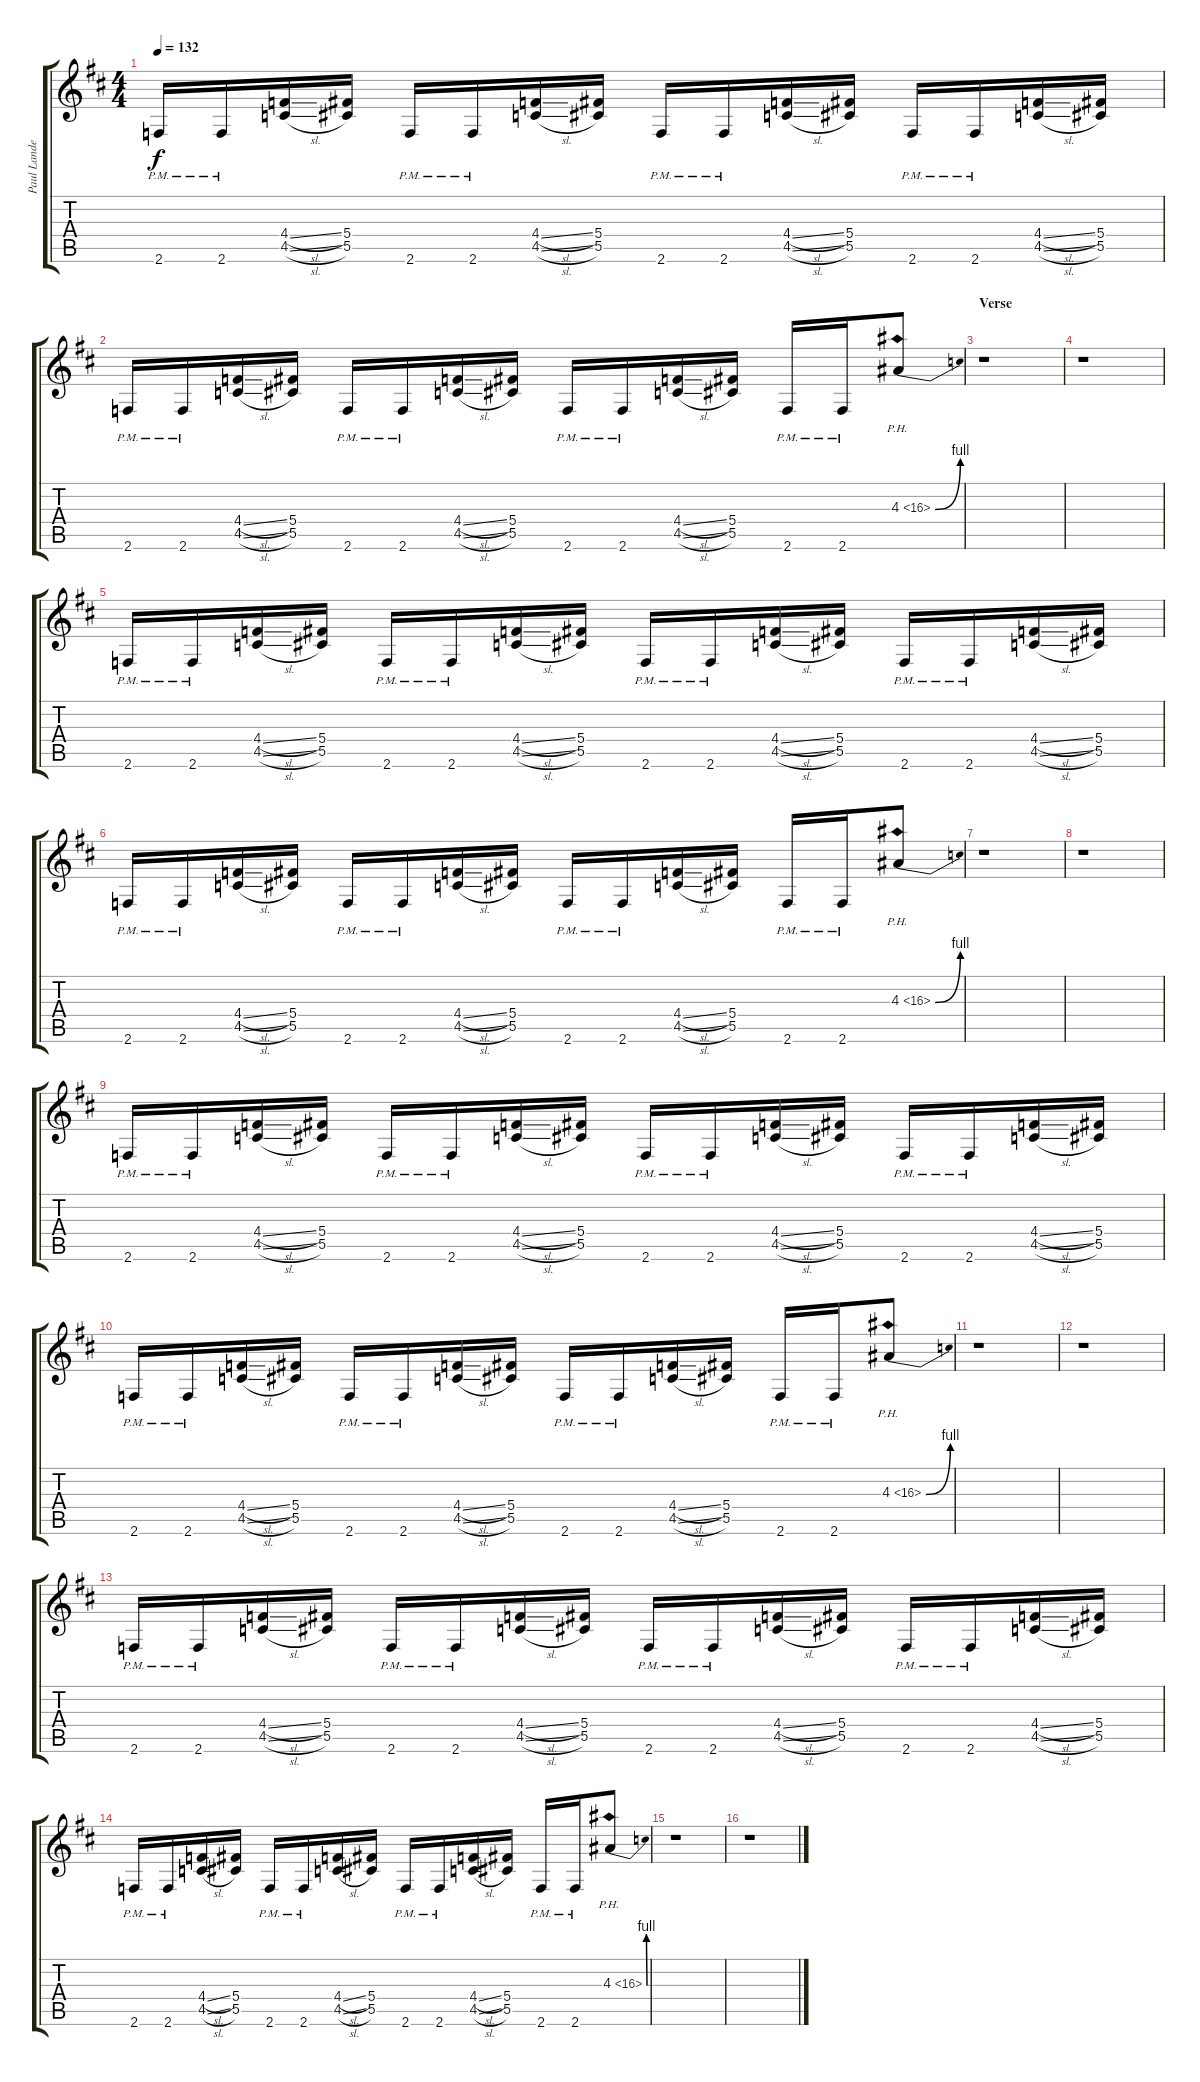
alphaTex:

\track ("Paul Landers - Guitar II" "Paul Lande") {instrument distortionguitar}
\staff {score tabs}
\tuning (Eb4 Bb3 Gb3 Db3 Ab2 Eb2) {hide}
\ts (4 4)
\tempo 132
\clef g2
\ks d
2.6{pm}.16{dy f} 2.6{pm}.16 (4.4{sl} 4.5{sl}).16 (5.4 5.5).16 2.6{pm}.16 2.6{pm}.16 (4.4{sl} 4.5{sl}).16 (5.4 5.5).16 2.6{pm}.16 2.6{pm}.16 (4.4{sl} 4.5{sl}).16 (5.4 5.5).16 2.6{pm}.16 2.6{pm}.16 (4.4{sl} 4.5{sl}).16 (5.4 5.5).16 |
2.6{pm}.16 2.6{pm}.16 (4.4{sl} 4.5{sl}).16 (5.4 5.5).16 2.6{pm}.16 2.6{pm}.16 (4.4{sl} 4.5{sl}).16 (5.4 5.5).16 2.6{pm}.16 2.6{pm}.16 (4.4{sl} 4.5{sl}).16 (5.4 5.5).16 2.6{pm}.16 2.6{pm}.16 4.3{be (bend 0 0 60 4) ph 12}.8 |
\section ("" "Verse")
r.1 |
r.1 |
2.6{pm}.16 2.6{pm}.16 (4.4{sl} 4.5{sl}).16 (5.4 5.5).16 2.6{pm}.16 2.6{pm}.16 (4.4{sl} 4.5{sl}).16 (5.4 5.5).16 2.6{pm}.16 2.6{pm}.16 (4.4{sl} 4.5{sl}).16 (5.4 5.5).16 2.6{pm}.16 2.6{pm}.16 (4.4{sl} 4.5{sl}).16 (5.4 5.5).16 |
2.6{pm}.16 2.6{pm}.16 (4.4{sl} 4.5{sl}).16 (5.4 5.5).16 2.6{pm}.16 2.6{pm}.16 (4.4{sl} 4.5{sl}).16 (5.4 5.5).16 2.6{pm}.16 2.6{pm}.16 (4.4{sl} 4.5{sl}).16 (5.4 5.5).16 2.6{pm}.16 2.6{pm}.16 4.3{be (bend 0 0 60 4) ph 12}.8 |
r.1 |
r.1 |
2.6{pm}.16 2.6{pm}.16 (4.4{sl} 4.5{sl}).16 (5.4 5.5).16 2.6{pm}.16 2.6{pm}.16 (4.4{sl} 4.5{sl}).16 (5.4 5.5).16 2.6{pm}.16 2.6{pm}.16 (4.4{sl} 4.5{sl}).16 (5.4 5.5).16 2.6{pm}.16 2.6{pm}.16 (4.4{sl} 4.5{sl}).16 (5.4 5.5).16 |
2.6{pm}.16 2.6{pm}.16 (4.4{sl} 4.5{sl}).16 (5.4 5.5).16 2.6{pm}.16 2.6{pm}.16 (4.4{sl} 4.5{sl}).16 (5.4 5.5).16 2.6{pm}.16 2.6{pm}.16 (4.4{sl} 4.5{sl}).16 (5.4 5.5).16 2.6{pm}.16 2.6{pm}.16 4.3{be (bend 0 0 60 4) ph 12}.8 |
r.1 |
r.1 |
2.6{pm}.16 2.6{pm}.16 (4.4{sl} 4.5{sl}).16 (5.4 5.5).16 2.6{pm}.16 2.6{pm}.16 (4.4{sl} 4.5{sl}).16 (5.4 5.5).16 2.6{pm}.16 2.6{pm}.16 (4.4{sl} 4.5{sl}).16 (5.4 5.5).16 2.6{pm}.16 2.6{pm}.16 (4.4{sl} 4.5{sl}).16 (5.4 5.5).16 |
2.6{pm}.16 2.6{pm}.16 (4.4{sl} 4.5{sl}).16 (5.4 5.5).16 2.6{pm}.16 2.6{pm}.16 (4.4{sl} 4.5{sl}).16 (5.4 5.5).16 2.6{pm}.16 2.6{pm}.16 (4.4{sl} 4.5{sl}).16 (5.4 5.5).16 2.6{pm}.16 2.6{pm}.16 4.3{be (bend 0 0 60 4) ph 12}.8 |
r.1 |
r.1
